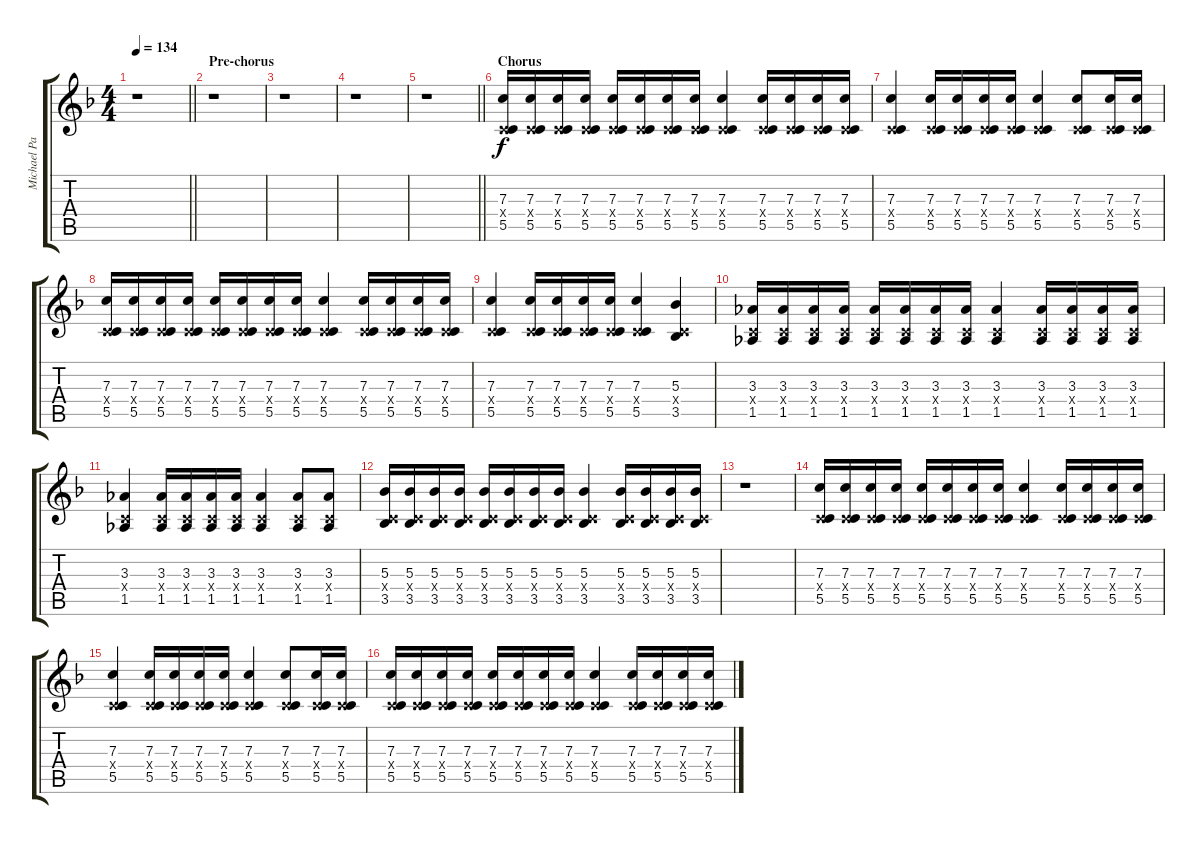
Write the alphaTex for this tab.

\track ("Michael Paget (Lead)" "Michael Pa") {instrument overdrivenguitar}
\staff {score tabs}
\tuning (D4 A3 F3 C3 G2 C2) {hide}
\ts (4 4)
\tempo 134
\clef g2
\barLineRight lightlight
\ks f
r.1{dy f} |
\section ("" "Pre-chorus")
r.1 |
r.1 |
r.1 |
\barLineRight lightlight
r.1 |
\section ("" "Chorus")
(7.3 0.4{x} 5.5).16 (7.3 0.4{x} 5.5).16 (7.3 0.4{x} 5.5).16 (7.3 0.4{x} 5.5).16 (7.3 0.4{x} 5.5).16 (7.3 0.4{x} 5.5).16 (7.3 0.4{x} 5.5).16 (7.3 0.4{x} 5.5).16 (7.3 0.4{x} 5.5).4 (7.3 0.4{x} 5.5).16 (7.3 0.4{x} 5.5).16 (7.3 0.4{x} 5.5).16 (7.3 0.4{x} 5.5).16 |
(7.3 0.4{x} 5.5).4 (7.3 0.4{x} 5.5).16 (7.3 0.4{x} 5.5).16 (7.3 0.4{x} 5.5).16 (7.3 0.4{x} 5.5).16 (7.3 0.4{x} 5.5).4 (7.3 0.4{x} 5.5).8 (7.3 0.4{x} 5.5).16 (7.3 0.4{x} 5.5).16 |
(7.3 0.4{x} 5.5).16 (7.3 0.4{x} 5.5).16 (7.3 0.4{x} 5.5).16 (7.3 0.4{x} 5.5).16 (7.3 0.4{x} 5.5).16 (7.3 0.4{x} 5.5).16 (7.3 0.4{x} 5.5).16 (7.3 0.4{x} 5.5).16 (7.3 0.4{x} 5.5).4 (7.3 0.4{x} 5.5).16 (7.3 0.4{x} 5.5).16 (7.3 0.4{x} 5.5).16 (7.3 0.4{x} 5.5).16 |
(7.3 0.4{x} 5.5).4 (7.3 0.4{x} 5.5).16 (7.3 0.4{x} 5.5).16 (7.3 0.4{x} 5.5).16 (7.3 0.4{x} 5.5).16 (7.3 0.4{x} 5.5).4 (5.3 0.4{x} 3.5).4 |
(3.3 0.4{x} 1.5).16 (3.3 0.4{x} 1.5).16 (3.3 0.4{x} 1.5).16 (3.3 0.4{x} 1.5).16 (3.3 0.4{x} 1.5).16 (3.3 0.4{x} 1.5).16 (3.3 0.4{x} 1.5).16 (3.3 0.4{x} 1.5).16 (3.3 0.4{x} 1.5).4 (3.3 0.4{x} 1.5).16 (3.3 0.4{x} 1.5).16 (3.3 0.4{x} 1.5).16 (3.3 0.4{x} 1.5).16 |
(3.3 0.4{x} 1.5).4 (3.3 0.4{x} 1.5).16 (3.3 0.4{x} 1.5).16 (3.3 0.4{x} 1.5).16 (3.3 0.4{x} 1.5).16 (3.3 0.4{x} 1.5).4 (3.3 0.4{x} 1.5).8 (3.3 0.4{x} 1.5).8 |
(5.3 0.4{x} 3.5).16 (5.3 0.4{x} 3.5).16 (5.3 0.4{x} 3.5).16 (5.3 0.4{x} 3.5).16 (5.3 0.4{x} 3.5).16 (5.3 0.4{x} 3.5).16 (5.3 0.4{x} 3.5).16 (5.3 0.4{x} 3.5).16 (5.3 0.4{x} 3.5).4 (5.3 0.4{x} 3.5).16 (5.3 0.4{x} 3.5).16 (5.3 0.4{x} 3.5).16 (5.3 0.4{x} 3.5).16 |
r.1 |
(7.3 0.4{x} 5.5).16 (7.3 0.4{x} 5.5).16 (7.3 0.4{x} 5.5).16 (7.3 0.4{x} 5.5).16 (7.3 0.4{x} 5.5).16 (7.3 0.4{x} 5.5).16 (7.3 0.4{x} 5.5).16 (7.3 0.4{x} 5.5).16 (7.3 0.4{x} 5.5).4 (7.3 0.4{x} 5.5).16 (7.3 0.4{x} 5.5).16 (7.3 0.4{x} 5.5).16 (7.3 0.4{x} 5.5).16 |
(7.3 0.4{x} 5.5).4 (7.3 0.4{x} 5.5).16 (7.3 0.4{x} 5.5).16 (7.3 0.4{x} 5.5).16 (7.3 0.4{x} 5.5).16 (7.3 0.4{x} 5.5).4 (7.3 0.4{x} 5.5).8 (7.3 0.4{x} 5.5).16 (7.3 0.4{x} 5.5).16 |
(7.3 0.4{x} 5.5).16 (7.3 0.4{x} 5.5).16 (7.3 0.4{x} 5.5).16 (7.3 0.4{x} 5.5).16 (7.3 0.4{x} 5.5).16 (7.3 0.4{x} 5.5).16 (7.3 0.4{x} 5.5).16 (7.3 0.4{x} 5.5).16 (7.3 0.4{x} 5.5).4 (7.3 0.4{x} 5.5).16 (7.3 0.4{x} 5.5).16 (7.3 0.4{x} 5.5).16 (7.3 0.4{x} 5.5).16
